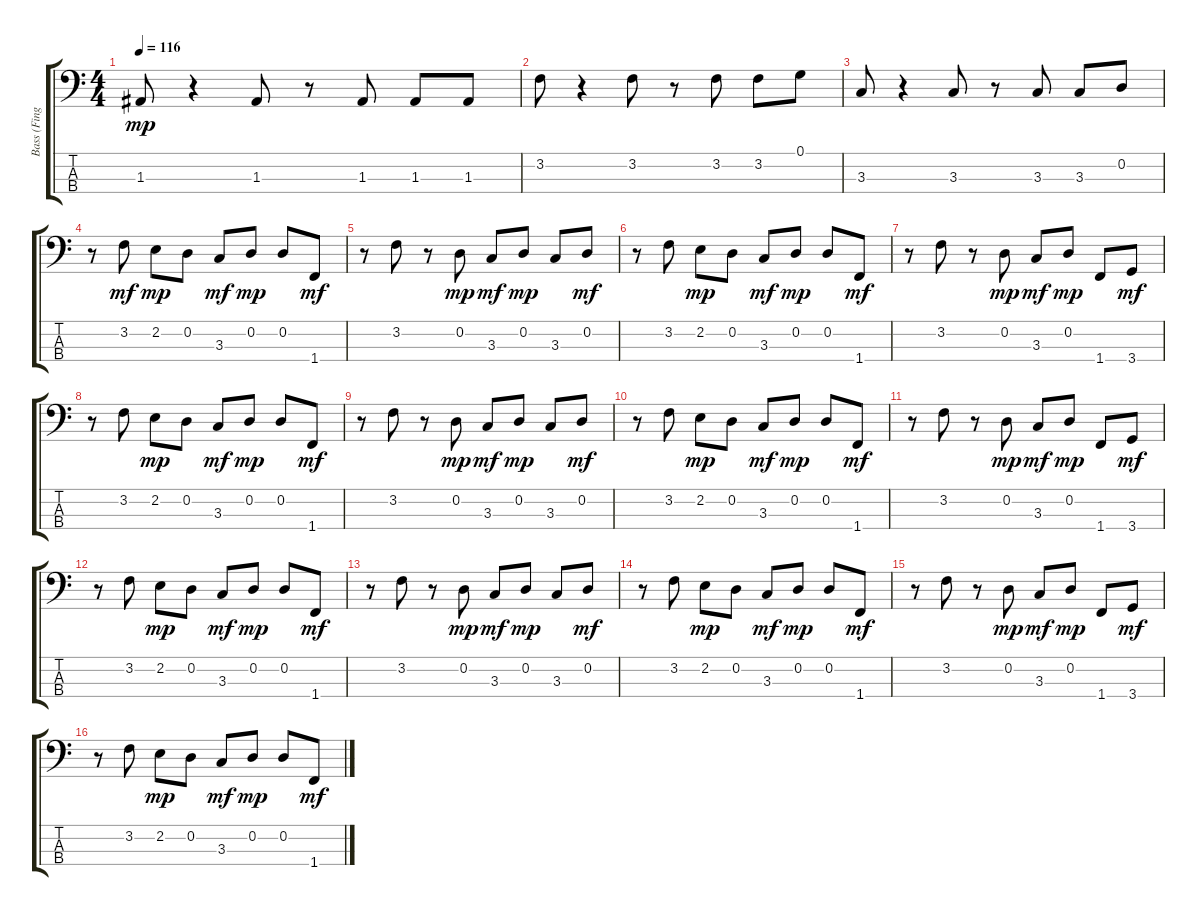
\track ("Bass (Finger)       " "Bass (Fing") {instrument electricbassfinger}
\staff {score tabs}
\tuning (G2 D2 A1 E1) {hide}
\ts (4 4)
\tempo 116
\clef f4
\ks c
1.3.8{dy mp} r.4 1.3.8 r.8 1.3.8 1.3.8 1.3.8 |
3.2.8 r.4 3.2.8 r.8 3.2.8 3.2.8 0.1.8 |
3.3.8 r.4 3.3.8 r.8 3.3.8 3.3.8 0.2.8 |
r.8 3.2.8{dy mf} 2.2.8{dy mp} 0.2.8 3.3.8{dy mf} 0.2.8{dy mp} 0.2.8 1.4.8{dy mf} |
r.8 3.2.8 r.8 0.2.8{dy mp} 3.3.8{dy mf} 0.2.8{dy mp} 3.3.8 0.2.8{dy mf} |
r.8 3.2.8 2.2.8{dy mp} 0.2.8 3.3.8{dy mf} 0.2.8{dy mp} 0.2.8 1.4.8{dy mf} |
r.8 3.2.8 r.8 0.2.8{dy mp} 3.3.8{dy mf} 0.2.8{dy mp} 1.4.8 3.4.8{dy mf} |
r.8 3.2.8 2.2.8{dy mp} 0.2.8 3.3.8{dy mf} 0.2.8{dy mp} 0.2.8 1.4.8{dy mf} |
r.8 3.2.8 r.8 0.2.8{dy mp} 3.3.8{dy mf} 0.2.8{dy mp} 3.3.8 0.2.8{dy mf} |
r.8 3.2.8 2.2.8{dy mp} 0.2.8 3.3.8{dy mf} 0.2.8{dy mp} 0.2.8 1.4.8{dy mf} |
r.8 3.2.8 r.8 0.2.8{dy mp} 3.3.8{dy mf} 0.2.8{dy mp} 1.4.8 3.4.8{dy mf} |
r.8 3.2.8 2.2.8{dy mp} 0.2.8 3.3.8{dy mf} 0.2.8{dy mp} 0.2.8 1.4.8{dy mf} |
r.8 3.2.8 r.8 0.2.8{dy mp} 3.3.8{dy mf} 0.2.8{dy mp} 3.3.8 0.2.8{dy mf} |
r.8 3.2.8 2.2.8{dy mp} 0.2.8 3.3.8{dy mf} 0.2.8{dy mp} 0.2.8 1.4.8{dy mf} |
r.8 3.2.8 r.8 0.2.8{dy mp} 3.3.8{dy mf} 0.2.8{dy mp} 1.4.8 3.4.8{dy mf} |
r.8 3.2.8 2.2.8{dy mp} 0.2.8 3.3.8{dy mf} 0.2.8{dy mp} 0.2.8 1.4.8{dy mf}
